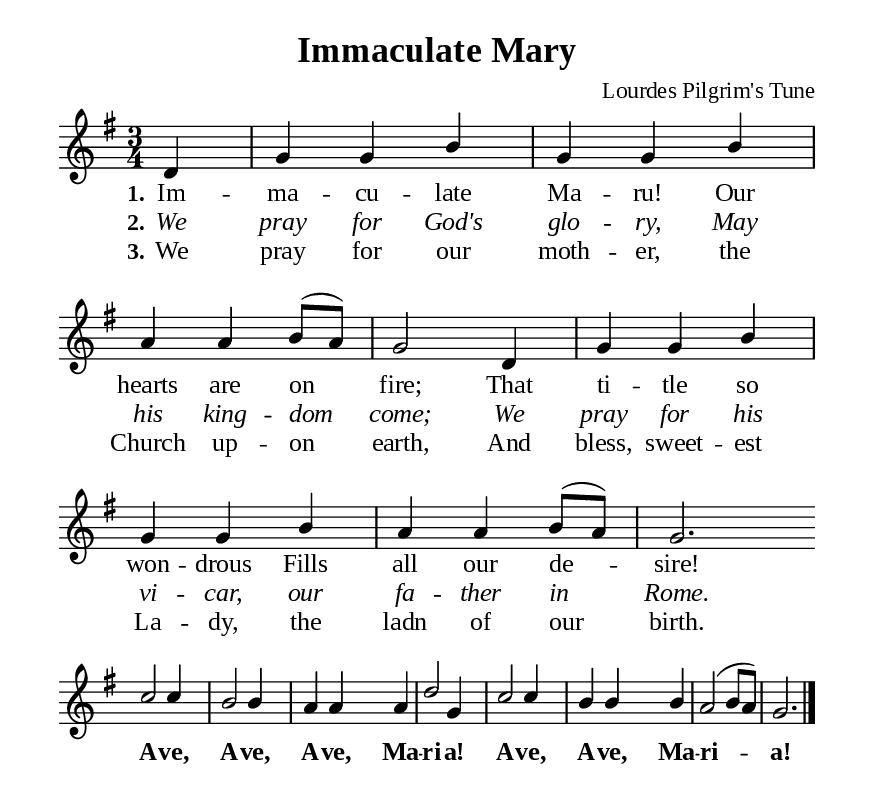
\version "2.18.2"

\header {
  title = "Immaculate Mary"
  composer = "Lourdes Pilgrim's Tune"
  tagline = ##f
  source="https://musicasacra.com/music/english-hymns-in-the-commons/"
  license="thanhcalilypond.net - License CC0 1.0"
}

global= {
  \key g \major
  \time 3/4
  \override Score.BarNumber.break-visibility = ##(#f #f #f)
  \override Lyrics.LyricSpace.minimum-distance = #3.0
}

\paper {
  #(set-paper-size "a5")
  top-margin = 10\mm
  bottom-margin = 10\mm
  left-margin = 10\mm
  right-margin = 10\mm
  indent = #0
  #(define fonts
	 (make-pango-font-tree "Liberation Serif"
	 		       "Liberation Serif"
			       "Liberation Serif"
			       (/ 20 20)))
  system-system-spacing = #'((basic-distance . 3) (padding . 3))
}

printItalic = \with {
  \override LyricText.font-shape = #'italic
}

printBold = {
  \override Lyrics.LyricText.font-series = #'bold
}

% Verse music
musicVerseSoprano = \relative c' {
  \partial 4 d4 |
  %{	01	%} g g b |
  %{	02	%} g g b |
  %{	03	%} a a b8 (a) |
  %{	04	%} g2 d4 |
  %{	05	%} g g b |
  %{	06	%} g g b |
  %{	07	%} a a b8 (a) |
  %{	08	%} g2. \bar "" \break
  
  %{	09	%} c2 c4 |
  %{	10	%} b2 b4 |
  %{	11	%} a a a |
  %{	12	%} d2 g,4 |
  %{	13	%} c2 c4 |
  %{	14	%} b b b |
  %{	15	%} a2 (b8 a) |
  %{	16	%} g2. \bar "|."
}

% Verse lyrics
verseOne = \lyricmode {
  \set stanza = #"1."
  Im -- ma -- cu -- late Ma -- ru! Our hearts are on fire;
  That ti -- tle so won -- drous
  Fills all our de -- sire!
  
  \printBold
  
  A -- ve, A -- ve, A -- ve, Ma -- ri -- a!
  A -- ve, A -- ve, Ma -- ri -- a!
}

verseTwo = \lyricmode {
  \set stanza = #"2."
  We pray for God's glo -- ry,
  May his king -- dom come;
  We pray for his vi -- car, our fa -- ther in Rome.
}

verseThree = \lyricmode {
  \set stanza = #"3."
  We pray for our moth -- er, the Church up -- on earth,
  And bless, sweet -- est La -- dy, the ladn of our birth.
}

% Layout
\score {
    \new ChoirStaff <<
      \new Staff <<
        \clef "treble"
        \new Voice = "sopranos" { \global \stemUp \slurUp \musicVerseSoprano }
      >>
      \new Lyrics \lyricsto sopranos \verseOne
      \new Lyrics \printItalic \lyricsto sopranos \verseTwo
      \new Lyrics \lyricsto sopranos \verseThree
    >>
}
